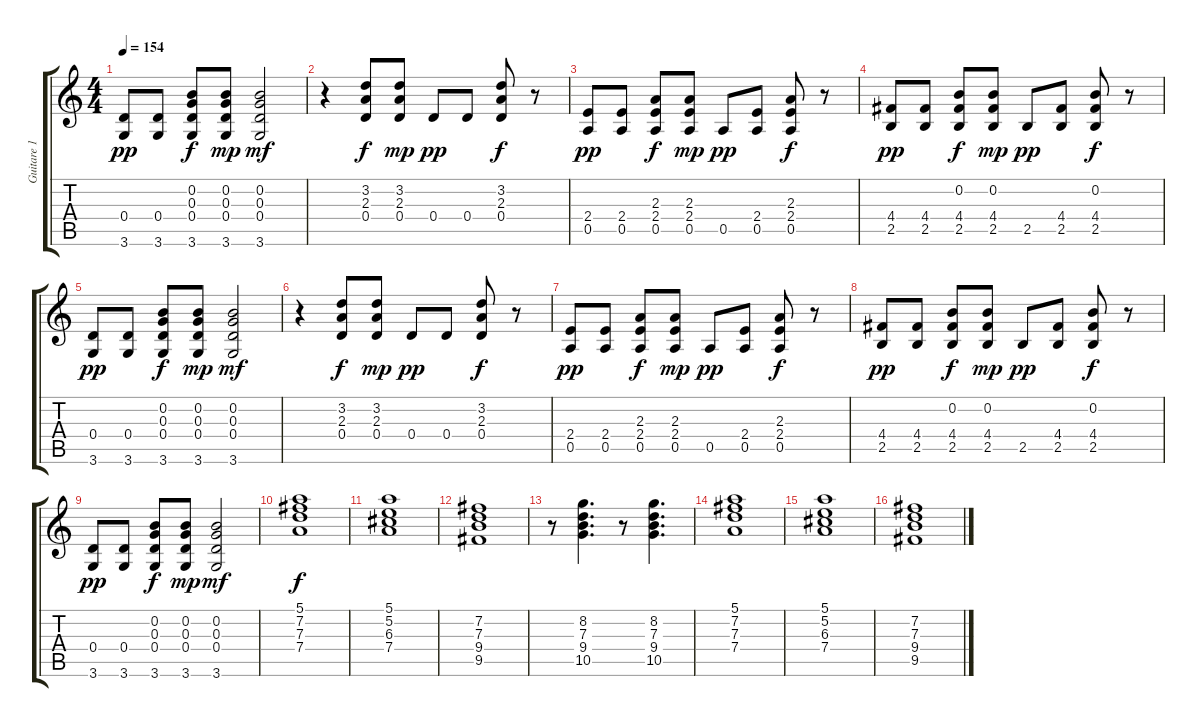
\track ("Guitare 1" "Guitare 1") {instrument electricguitarmuted}
\staff {score tabs}
\tuning (E4 B3 G3 D3 A2 E2) {hide}
\ts (4 4)
\tempo 154
\clef g2
\ks c
(0.4 3.6).8{dy pp} (0.4 3.6).8 (0.2 0.3 0.4 3.6).8{dy f} (0.2 0.3 0.4 3.6).8{dy mp} (0.2 0.3 0.4 3.6).2{dy mf} |
r.4 (3.2 2.3 0.4).8{dy f} (3.2 2.3 0.4).8{dy mp} 0.4.8{dy pp} 0.4.8 (3.2 2.3 0.4).8{dy f} r.8 |
(2.4 0.5).8{dy pp} (2.4 0.5).8 (2.3 2.4 0.5).8{dy f} (2.3 2.4 0.5).8{dy mp} 0.5.8{dy pp} (2.4 0.5).8 (2.3 2.4 0.5).8{dy f} r.8 |
(4.4 2.5).8{dy pp} (4.4 2.5).8 (0.2 4.4 2.5).8{dy f} (0.2 4.4 2.5).8{dy mp} 2.5.8{dy pp} (4.4 2.5).8 (0.2 4.4 2.5).8{dy f} r.8 |
(0.4 3.6).8{dy pp} (0.4 3.6).8 (0.2 0.3 0.4 3.6).8{dy f} (0.2 0.3 0.4 3.6).8{dy mp} (0.2 0.3 0.4 3.6).2{dy mf} |
r.4 (3.2 2.3 0.4).8{dy f} (3.2 2.3 0.4).8{dy mp} 0.4.8{dy pp} 0.4.8 (3.2 2.3 0.4).8{dy f} r.8 |
(2.4 0.5).8{dy pp} (2.4 0.5).8 (2.3 2.4 0.5).8{dy f} (2.3 2.4 0.5).8{dy mp} 0.5.8{dy pp} (2.4 0.5).8 (2.3 2.4 0.5).8{dy f} r.8 |
(4.4 2.5).8{dy pp} (4.4 2.5).8 (0.2 4.4 2.5).8{dy f} (0.2 4.4 2.5).8{dy mp} 2.5.8{dy pp} (4.4 2.5).8 (0.2 4.4 2.5).8{dy f} r.8 |
(0.4 3.6).8{dy pp} (0.4 3.6).8 (0.2 0.3 0.4 3.6).8{dy f} (0.2 0.3 0.4 3.6).8{dy mp} (0.2 0.3 0.4 3.6).2{dy mf} |
(5.1 7.2 7.3 7.4).1{dy f} |
(5.1 5.2 6.3 7.4).1 |
(7.2 7.3 9.4 9.5).1 |
r.8 (8.2 7.3 9.4 10.5).4{d} r.8 (8.2 7.3 9.4 10.5).4{d} |
(5.1 7.2 7.3 7.4).1 |
(5.1 5.2 6.3 7.4).1 |
(7.2 7.3 9.4 9.5).1
